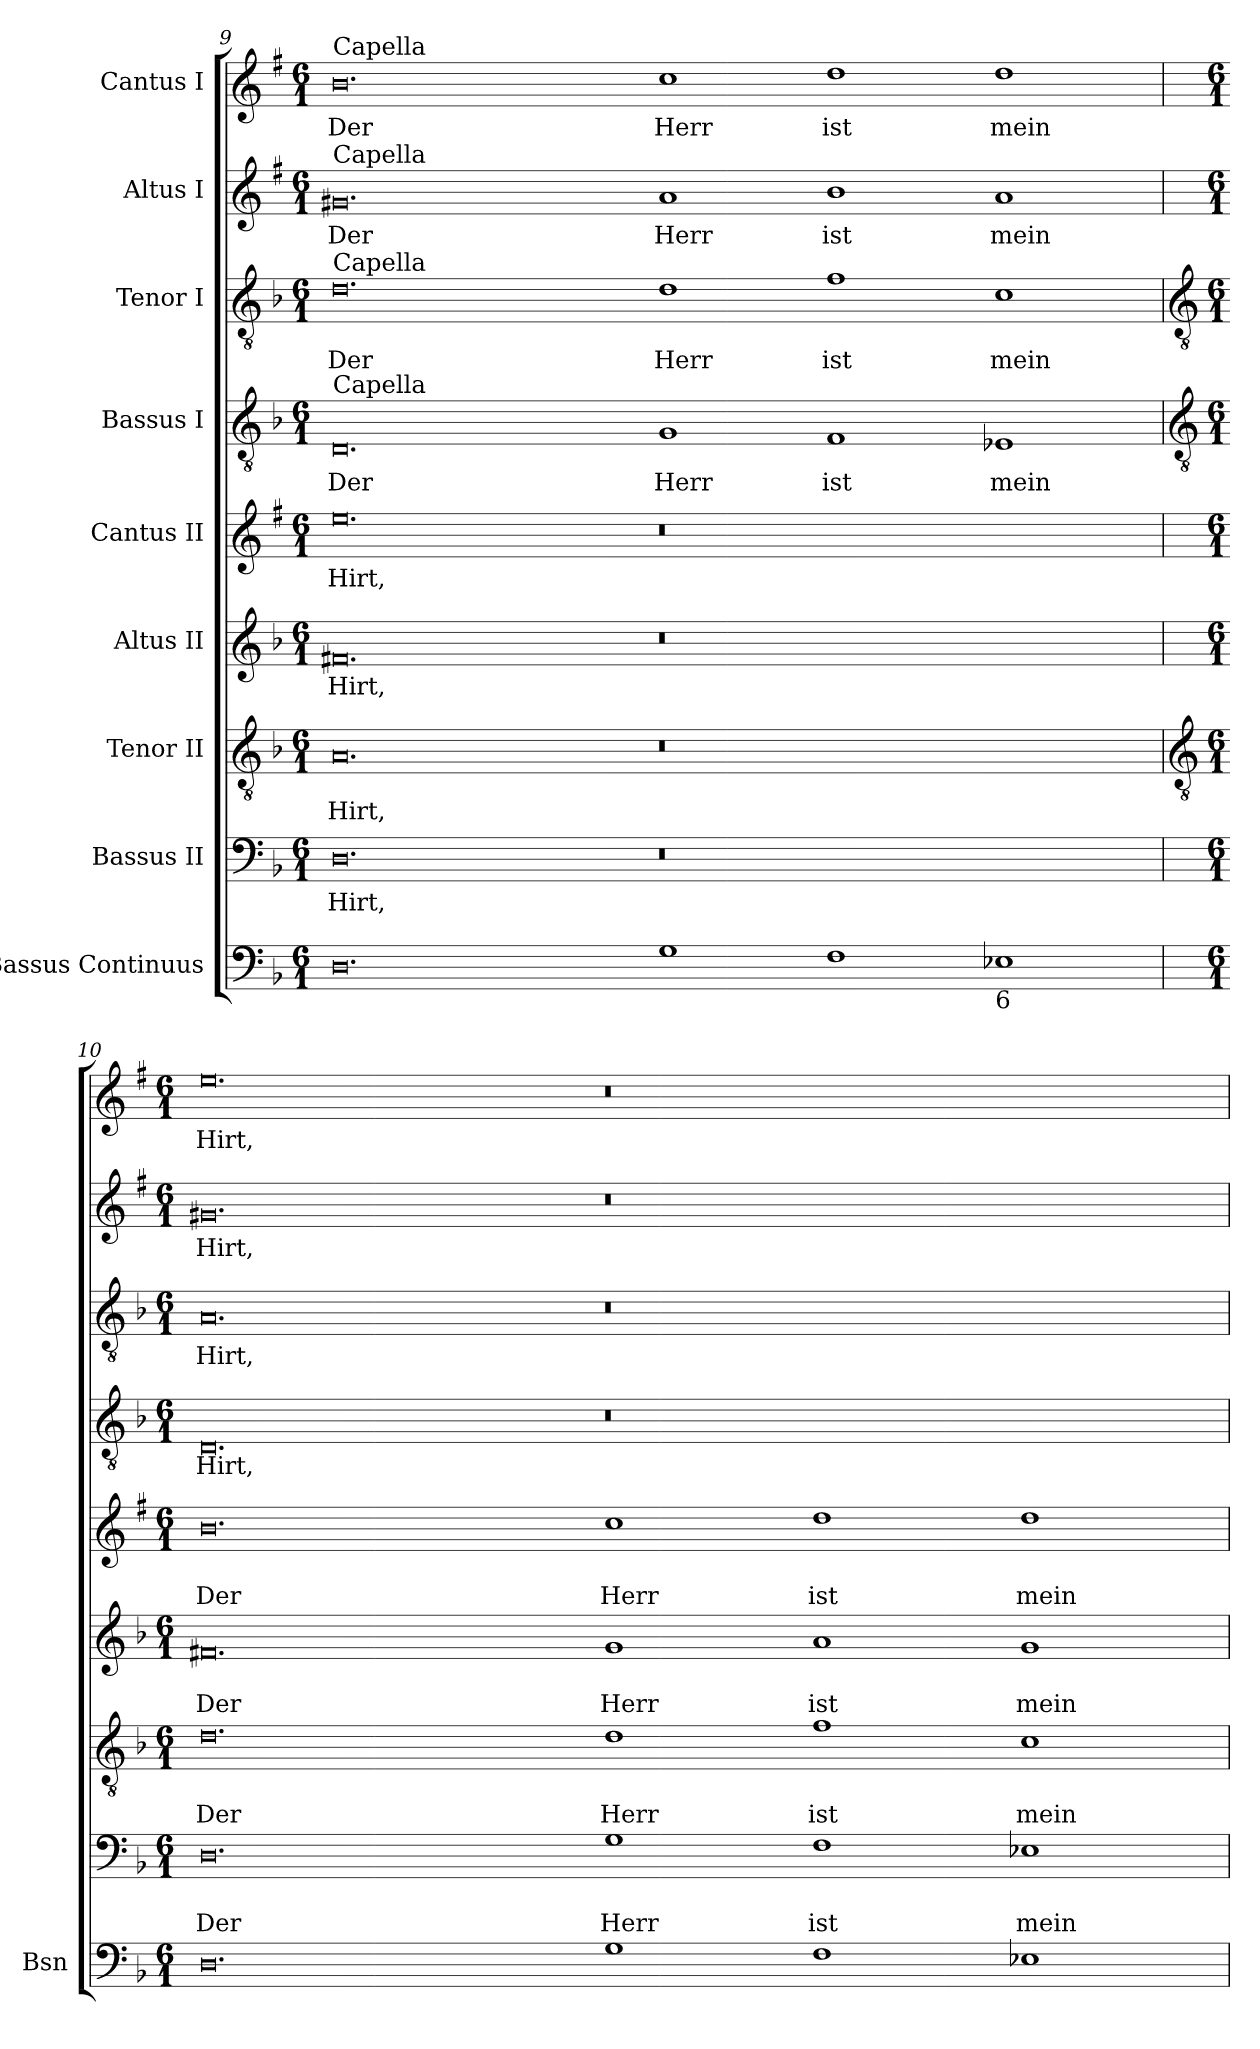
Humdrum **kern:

**kern	**kern	**text	**text	**kern	**text	**text	**kern	**text	**text	**kern	**text	**text	**kern	**text	**kern	**text	**kern	**text	**kern	**text
*part9	*part8	*part8	*part8	*part7	*part7	*part7	*part6	*part6	*part6	*part5	*part5	*part5	*part4	*part4	*part3	*part3	*part2	*part2	*part1	*part1
*staff9	*staff8	*staff8	*staff8	*staff7	*staff7	*staff7	*staff6	*staff6	*staff6	*staff5	*staff5	*staff5	*staff4	*staff4	*staff3	*staff3	*staff2	*staff2	*staff1	*staff1
*I"Bassus Continuus	*I"Bassus II	*	*	*I"Tenor II	*	*	*I"Altus II	*	*	*I"Cantus II	*	*	*I"Bassus I	*	*I"Tenor I	*	*I"Altus I	*	*I"Cantus I	*
*I'Bsn	*	*	*	*	*	*	*	*	*	*	*	*	*	*	*	*	*	*	*	*
*clefF4	*clefF4	*	*	*clefGv2	*	*	*clefG2	*	*	*clefG2	*	*	*clefGv2	*	*clefGv2	*	*clefG2	*	*clefG2	*
*	*	*	*	*	*	*	*	*	*	*ITrd1c2	*	*	*	*	*	*	*ITrd1c2	*	*ITrd1c2	*
*k[b-]	*k[b-]	*	*	*k[b-]	*	*	*k[b-]	*	*	*k[b-]	*	*	*k[b-]	*	*k[b-]	*	*k[b-]	*	*k[b-]	*
*F:	*F:	*	*	*F:	*	*	*F:	*	*	*F:	*	*	*F:	*	*F:	*	*F:	*	*F:	*
*M6/1	*M6/1	*	*	*M6/1	*	*	*M6/1	*	*	*M6/1	*	*	*M6/1	*	*M6/1	*	*M6/1	*	*M6/1	*
=9	=9	=9	=9	=9	=9	=9	=9	=9	=9	=9	=9	=9	=9	=9	=9	=9	=9	=9	=9	=9
!	!	!	!	!	!	!	!	!	!	!	!	!	!	!	!	!	!	!	!LO:TX:a:t=Capella	!
!	!	!	!	!	!	!	!	!	!	!	!	!	!	!	!	!	!LO:TX:a:t=Capella	!	!	!
!	!	!	!	!	!	!	!	!	!	!	!	!	!	!	!LO:TX:a:t=Capella	!	!	!	!	!
!	!	!	!	!	!	!	!	!	!	!	!	!	!LO:TX:a:t=Capella	!	!	!	!	!	!	!
!	!	!LO:LY:b	!	!	!LO:LY:b	!	!	!LO:LY:b	!	!	!LO:LY:b	!	!	!LO:LY:b	!	!LO:LY:b	!	!LO:LY:b	!	!LO:LY:b
0.D	0.D	Hirt,	.	0.A	Hirt,	.	0.f#X	Hirt,	.	0.dd	Hirt,	.	0.D	Der	0.d	Der	0.f#X	Der	0.a	Der
!	!	!	!	!	!	!	!	!	!	!	!	!	!	!LO:LY:b	!	!LO:LY:b	!	!LO:LY:b	!	!LO:LY:b
1G	0.r	.	.	0.r	.	.	0.r	.	.	0.r	.	.	1G	Herr	1d	Herr	1g	Herr	1b-	Herr
!	!	!	!	!	!	!	!	!	!	!	!	!	!	!LO:LY:b	!	!LO:LY:b	!	!LO:LY:b	!	!LO:LY:b
1F	.	.	.	.	.	.	.	.	.	.	.	.	1F	ist	1f	ist	1a	ist	1cc	ist
!LO:TX:b:t=6	!	!	!	!	!	!	!	!	!	!	!	!	!	!	!	!	!	!	!	!
!	!	!	!	!	!	!	!	!	!	!	!	!	!	!LO:LY:b	!	!LO:LY:b	!	!LO:LY:b	!	!LO:LY:b
1E-X	.	.	.	.	.	.	.	.	.	.	.	.	1E-X	mein	1c	mein	1g	mein	1cc	mein
!!LO:LB:g=z
=10	=10	=10	=10	=10	=10	=10	=10	=10	=10	=10	=10	=10	=10	=10	=10	=10	=10	=10	=10	=10
*	*	*	*	*clefGv2	*	*	*	*	*	*	*	*	*clefGv2	*	*clefGv2	*	*	*	*	*
*M6/1	*M6/1	*	*	*M6/1	*	*	*M6/1	*	*	*M6/1	*	*	*M6/1	*	*M6/1	*	*M6/1	*	*M6/1	*
!	!	!	!LO:LY:b	!	!	!LO:LY:b	!	!	!LO:LY:b	!	!	!LO:LY:b	!	!LO:LY:b	!	!LO:LY:b	!	!LO:LY:b	!	!LO:LY:b
0.D	0.D	.	Der	0.d	.	Der	0.f#X	.	Der	0.a	.	Der	0.D	Hirt,	0.A	Hirt,	0.f#X	Hirt,	0.dd	Hirt,
!	!	!	!LO:LY:b	!	!	!LO:LY:b	!	!	!LO:LY:b	!	!	!LO:LY:b	!	!	!	!	!	!	!	!
1G	1G	.	Herr	1d	.	Herr	1g	.	Herr	1b-	.	Herr	0.r	.	0.r	.	0.r	.	0.r	.
!	!	!	!LO:LY:b	!	!	!LO:LY:b	!	!	!LO:LY:b	!	!	!LO:LY:b	!	!	!	!	!	!	!	!
1F	1F	.	ist	1f	.	ist	1a	.	ist	1cc	.	ist	.	.	.	.	.	.	.	.
!	!	!	!LO:LY:b	!	!	!LO:LY:b	!	!	!LO:LY:b	!	!	!LO:LY:b	!	!	!	!	!	!	!	!
1E-X	1E-X	.	mein	1c	.	mein	1g	.	mein	1cc	.	mein	.	.	.	.	.	.	.	.
=	=	=	=	=	=	=	=	=	=	=	=	=	=	=	=	=	=	=	=	=
*-	*-	*-	*-	*-	*-	*-	*-	*-	*-	*-	*-	*-	*-	*-	*-	*-	*-	*-	*-	*-
